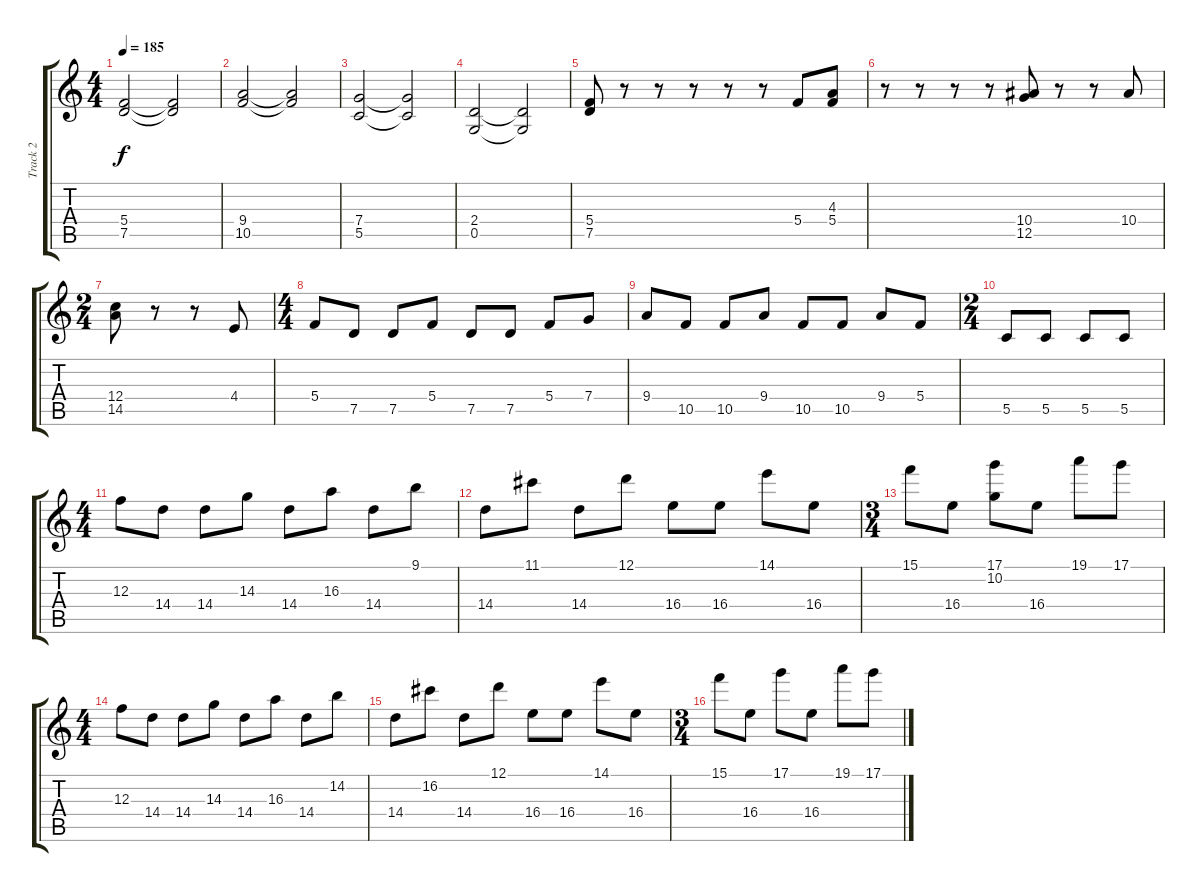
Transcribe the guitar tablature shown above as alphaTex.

\track ("Track 2" "Track 2") {instrument overdrivenguitar}
\staff {score tabs}
\tuning (D4 A3 F3 C3 G2 C2) {hide}
\ts (4 4)
\tempo 185
\clef g2
\ks c
(5.4 7.5).2{dy f} (5.4{t} 7.5{t}).2 |
(9.4 10.5).2 (9.4{t} 10.5{t}).2 |
(7.4 5.5).2 (7.4{t} 5.5{t}).2 |
(2.4 0.5).2 (2.4{t} 0.5{t}).2 |
(5.4 7.5).8 r.8 r.8 r.8 r.8 r.8 5.4.8 (4.3 5.4).8 |
r.8 r.8 r.8 r.8 (10.4 12.5).8 r.8 r.8 10.4.8 |
\ts (2 4)
(12.4 14.5).8 r.8 r.8 4.4.8 |
\ts (4 4)
5.4.8 7.5.8 7.5.8 5.4.8 7.5.8 7.5.8 5.4.8 7.4.8 |
9.4.8 10.5.8 10.5.8 9.4.8 10.5.8 10.5.8 9.4.8 5.4.8 |
\ts (2 4)
5.5.8 5.5.8 5.5.8 5.5.8 |
\ts (4 4)
12.3.8 14.4.8 14.4.8 14.3.8 14.4.8 16.3.8 14.4.8 9.1.8 |
14.4.8 11.1.8 14.4.8 12.1.8 16.4.8 16.4.8 14.1.8 16.4.8 |
\ts (3 4)
15.1.8 16.4.8 (17.1 10.2).8 16.4.8 19.1.8 17.1.8 |
\ts (4 4)
12.3.8 14.4.8 14.4.8 14.3.8 14.4.8 16.3.8 14.4.8 14.2.8 |
14.4.8 16.2.8 14.4.8 12.1.8 16.4.8 16.4.8 14.1.8 16.4.8 |
\ts (3 4)
15.1.8 16.4.8 17.1.8 16.4.8 19.1.8 17.1.8
